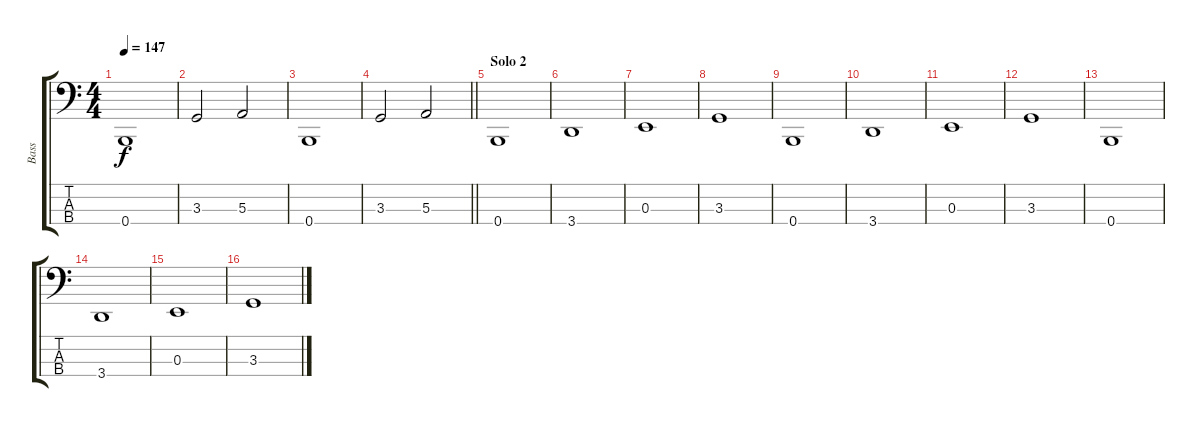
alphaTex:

\track ("Bass" "Bass") {instrument electricbasspick}
\staff {score tabs}
\tuning (D2 A1 E1 B0) {hide}
\ts (4 4)
\tempo 147
\clef f4
\ks c
0.4.1{dy f} |
3.3.2 5.3.2 |
0.4.1 |
\barLineRight lightlight
3.3.2 5.3.2 |
\section ("" "Solo 2")
0.4.1 |
3.4.1 |
0.3.1 |
3.3.1 |
0.4.1 |
3.4.1 |
0.3.1 |
3.3.1 |
0.4.1 |
3.4.1 |
0.3.1 |
3.3.1
